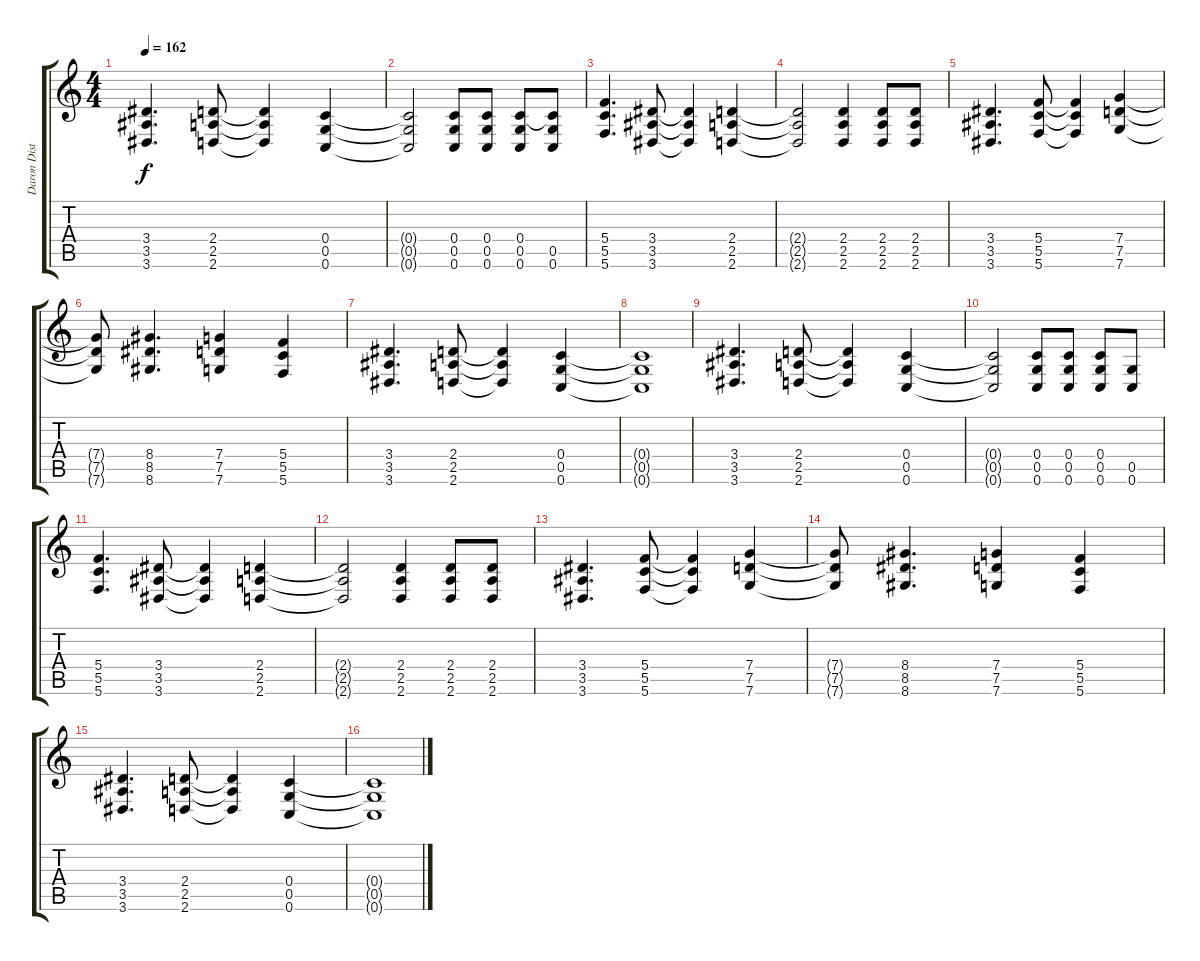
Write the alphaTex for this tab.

\track ("Daron Distortion" "Daron Dist") {instrument distortionguitar}
\staff {score tabs}
\tuning (D4 A3 F3 C3 G2 C2) {hide}
\ts (4 4)
\tempo 162
\clef g2
\ks c
(3.4 3.5 3.6).4{d dy f} (2.4 2.5 2.6).8 (2.4{t} 2.5{t} 2.6{t}).4 (0.4 0.5 0.6).4 |
(0.4{t} 0.5{t} 0.6{t}).2 (0.4 0.5 0.6).8 (0.4 0.5 0.6).8 (0.4 0.5 0.6).8 (0.4{t} 0.5 0.6).8 |
(5.4 5.5 5.6).4{d} (3.4 3.5 3.6).8 (3.4{t} 3.5{t} 3.6{t}).4 (2.4 2.5 2.6).4 |
(2.4{t} 2.5{t} 2.6{t}).2 (2.4 2.5 2.6).4 (2.4 2.5 2.6).8 (2.4 2.5 2.6).8 |
(3.4 3.5 3.6).4{d} (5.4 5.5 5.6).8 (5.4{t} 5.5{t} 5.6{t}).4 (7.4 7.5 7.6).4 |
(7.4{t} 7.5{t} 7.6{t}).8 (8.4 8.5 8.6).4{d} (7.4 7.5 7.6).4 (5.4 5.5 5.6).4 |
(3.4 3.5 3.6).4{d} (2.4 2.5 2.6).8 (2.4{t} 2.5{t} 2.6{t}).4 (0.4 0.5 0.6).4 |
(0.4{t} 0.5{t} 0.6{t}).1 |
(3.4 3.5 3.6).4{d} (2.4 2.5 2.6).8 (2.4{t} 2.5{t} 2.6{t}).4 (0.4 0.5 0.6).4 |
(0.4{t} 0.5{t} 0.6{t}).2 (0.4 0.5 0.6).8 (0.4 0.5 0.6).8 (0.4 0.5 0.6).8 (0.5 0.6).8 |
(5.4 5.5 5.6).4{d} (3.4 3.5 3.6).8 (3.4{t} 3.5{t} 3.6{t}).4 (2.4 2.5 2.6).4 |
(2.4{t} 2.5{t} 2.6{t}).2 (2.4 2.5 2.6).4 (2.4 2.5 2.6).8 (2.4 2.5 2.6).8 |
(3.4 3.5 3.6).4{d} (5.4 5.5 5.6).8 (5.4{t} 5.5{t} 5.6{t}).4 (7.4 7.5 7.6).4 |
(7.4{t} 7.5{t} 7.6{t}).8 (8.4 8.5 8.6).4{d} (7.4 7.5 7.6).4 (5.4 5.5 5.6).4 |
(3.4 3.5 3.6).4{d} (2.4 2.5 2.6).8 (2.4{t} 2.5{t} 2.6{t}).4 (0.4 0.5 0.6).4 |
(0.4{t} 0.5{t} 0.6{t}).1
